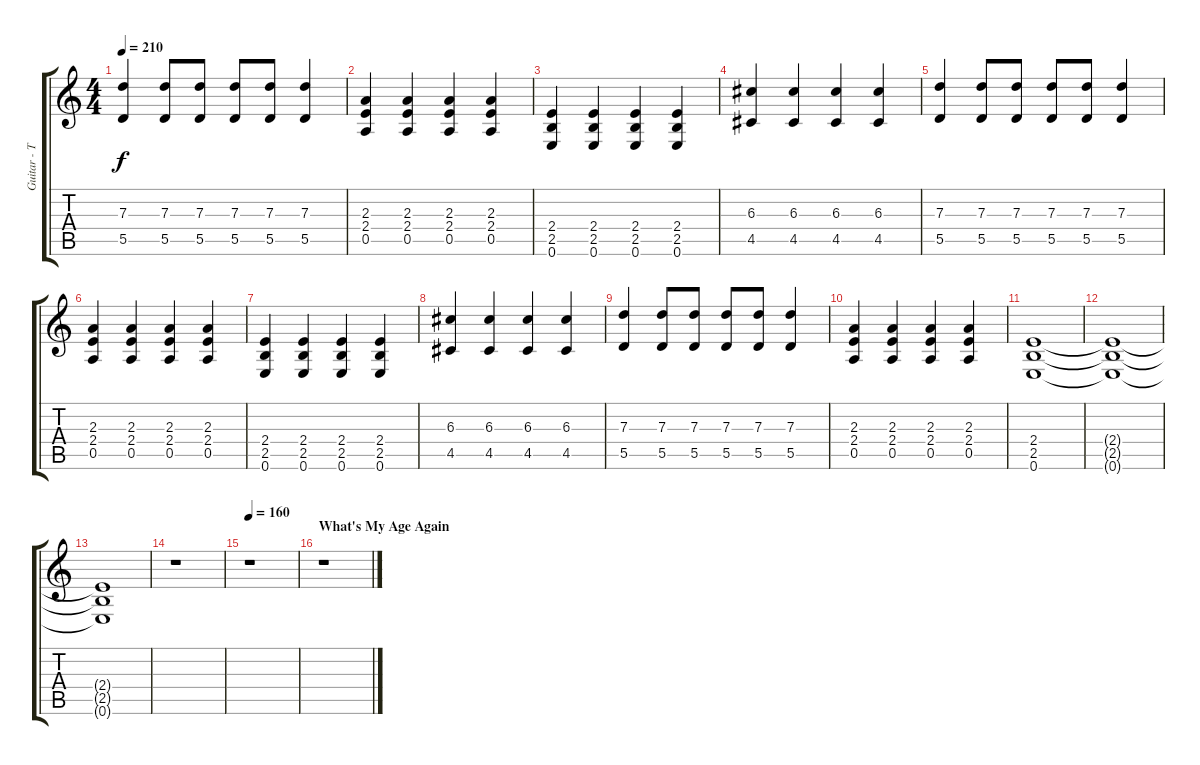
\track ("Guitar - Tom Mattew Delonge" "Guitar - T") {instrument distortionguitar}
\staff {score tabs}
\tuning (E4 B3 G3 D3 A2 E2) {hide}
\ts (4 4)
\tempo 210
\clef g2
\ks c
(7.3 5.5).4{dy f} (7.3 5.5).8 (7.3 5.5).8 (7.3 5.5).8 (7.3 5.5).8 (7.3 5.5).4 |
(2.3 2.4 0.5).4 (2.3 2.4 0.5).4 (2.3 2.4 0.5).4 (2.3 2.4 0.5).4 |
(2.4 2.5 0.6).4 (2.4 2.5 0.6).4 (2.4 2.5 0.6).4 (2.4 2.5 0.6).4 |
(6.3 4.5).4 (6.3 4.5).4 (6.3 4.5).4 (6.3 4.5).4 |
(7.3 5.5).4 (7.3 5.5).8 (7.3 5.5).8 (7.3 5.5).8 (7.3 5.5).8 (7.3 5.5).4 |
(2.3 2.4 0.5).4 (2.3 2.4 0.5).4 (2.3 2.4 0.5).4 (2.3 2.4 0.5).4 |
(2.4 2.5 0.6).4 (2.4 2.5 0.6).4 (2.4 2.5 0.6).4 (2.4 2.5 0.6).4 |
(6.3 4.5).4 (6.3 4.5).4 (6.3 4.5).4 (6.3 4.5).4 |
(7.3 5.5).4 (7.3 5.5).8 (7.3 5.5).8 (7.3 5.5).8 (7.3 5.5).8 (7.3 5.5).4 |
(2.3 2.4 0.5).4 (2.3 2.4 0.5).4 (2.3 2.4 0.5).4 (2.3 2.4 0.5).4 |
(2.4 2.5 0.6).1 |
(2.4{t} 2.5{t} 0.6{t}).1 |
(2.4{t} 2.5{t} 0.6{t}).1 |
r.1 |
\tempo 160
r.1 |
\section ("" "What's My Age Again")
r.1
